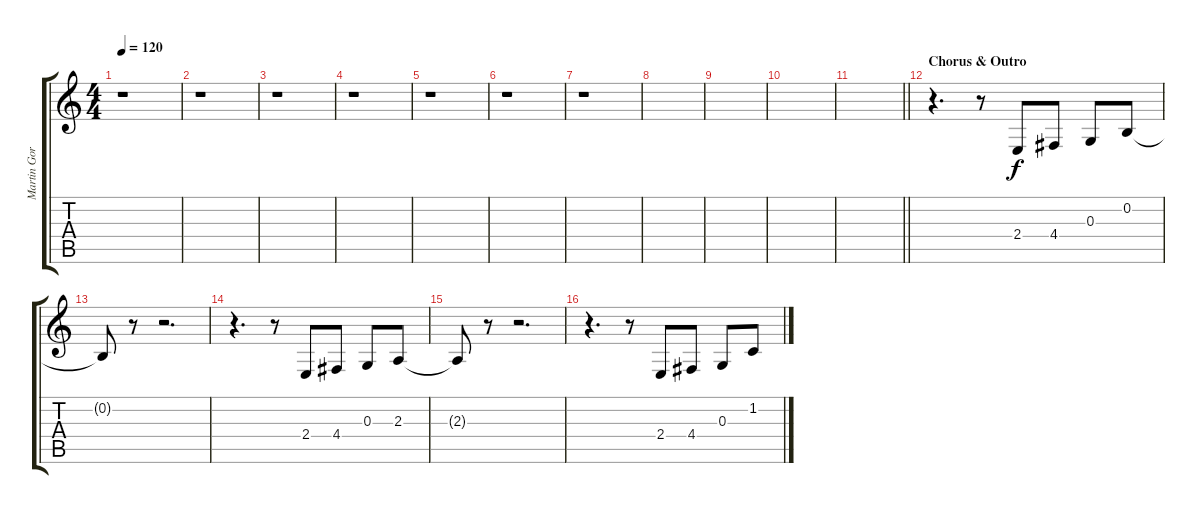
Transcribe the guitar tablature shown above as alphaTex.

\track ("Martin Gore - Synth III" "Martin Gor") {instrument koto}
\staff {score tabs}
\tuning (E4 B3 G3 D3 A2 E2) {hide}
\ts (4 4)
\tempo 120
\clef g2
\ks c
r.1{dy f} |
r.1 |
r.1 |
r.1 |
r.1 |
r.1 |
r.1 |
|
|
|
\barLineRight lightlight
|
\section ("" "Chorus & Outro")
r.4{d instrument koto} r.8 2.4.8 4.4.8 0.3.8 0.2.8 |
0.2{t}.8 r.8 r.2{d} |
r.4{d} r.8 2.4.8 4.4.8 0.3.8 2.3.8 |
2.3{t}.8 r.8 r.2{d} |
r.4{d} r.8 2.4.8 4.4.8 0.3.8 1.2.8
